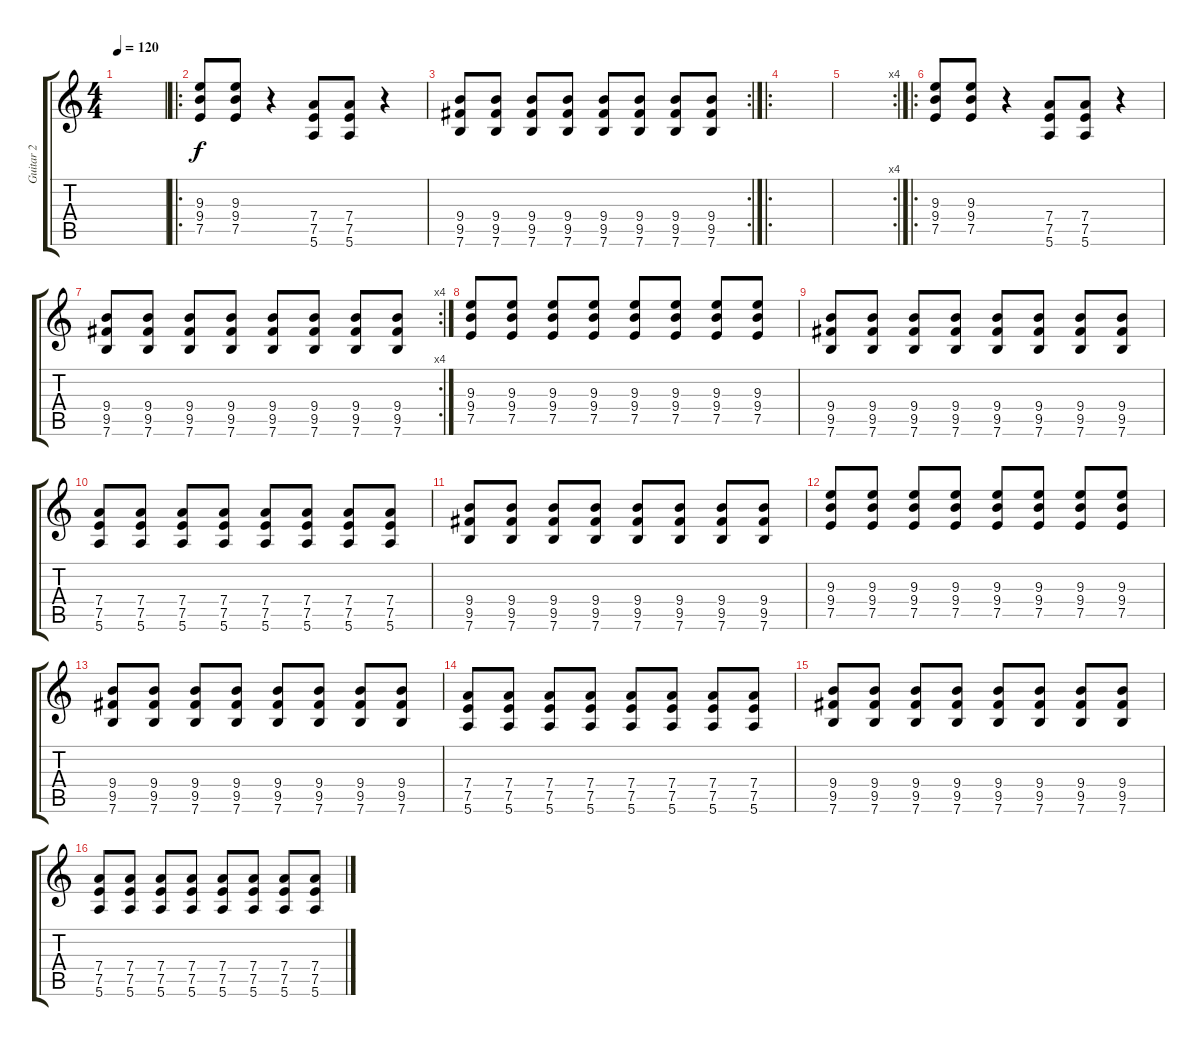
\track ("Guitar 2" "Guitar 2") {instrument overdrivenguitar}
\staff {score tabs}
\tuning (E4 B3 G3 D3 A2 E2) {hide}
\ts (4 4)
\tempo 120
\clef g2
\ks c
|
\ro
(9.3 9.4 7.5).8 (9.3 9.4 7.5).8 r.4 (7.4 7.5 5.6).8 (7.4 7.5 5.6).8 r.4 |
\rc 2
(9.4 9.5 7.6).8 (9.4 9.5 7.6).8 (9.4 9.5 7.6).8 (9.4 9.5 7.6).8 (9.4 9.5 7.6).8 (9.4 9.5 7.6).8 (9.4 9.5 7.6).8 (9.4 9.5 7.6).8 |
\ro
|
\rc 4
|
\ro
(9.3 9.4 7.5).8 (9.3 9.4 7.5).8 r.4 (7.4 7.5 5.6).8 (7.4 7.5 5.6).8 r.4 |
\rc 4
(9.4 9.5 7.6).8 (9.4 9.5 7.6).8 (9.4 9.5 7.6).8 (9.4 9.5 7.6).8 (9.4 9.5 7.6).8 (9.4 9.5 7.6).8 (9.4 9.5 7.6).8 (9.4 9.5 7.6).8 |
(9.3 9.4 7.5).8 (9.3 9.4 7.5).8 (9.3 9.4 7.5).8 (9.3 9.4 7.5).8 (9.3 9.4 7.5).8 (9.3 9.4 7.5).8 (9.3 9.4 7.5).8 (9.3 9.4 7.5).8 |
(9.4 9.5 7.6).8 (9.4 9.5 7.6).8 (9.4 9.5 7.6).8 (9.4 9.5 7.6).8 (9.4 9.5 7.6).8 (9.4 9.5 7.6).8 (9.4 9.5 7.6).8 (9.4 9.5 7.6).8 |
(7.4 7.5 5.6).8 (7.4 7.5 5.6).8 (7.4 7.5 5.6).8 (7.4 7.5 5.6).8 (7.4 7.5 5.6).8 (7.4 7.5 5.6).8 (7.4 7.5 5.6).8 (7.4 7.5 5.6).8 |
(9.4 9.5 7.6).8 (9.4 9.5 7.6).8 (9.4 9.5 7.6).8 (9.4 9.5 7.6).8 (9.4 9.5 7.6).8 (9.4 9.5 7.6).8 (9.4 9.5 7.6).8 (9.4 9.5 7.6).8 |
(9.3 9.4 7.5).8 (9.3 9.4 7.5).8 (9.3 9.4 7.5).8 (9.3 9.4 7.5).8 (9.3 9.4 7.5).8 (9.3 9.4 7.5).8 (9.3 9.4 7.5).8 (9.3 9.4 7.5).8 |
(9.4 9.5 7.6).8 (9.4 9.5 7.6).8 (9.4 9.5 7.6).8 (9.4 9.5 7.6).8 (9.4 9.5 7.6).8 (9.4 9.5 7.6).8 (9.4 9.5 7.6).8 (9.4 9.5 7.6).8 |
(7.4 7.5 5.6).8 (7.4 7.5 5.6).8 (7.4 7.5 5.6).8 (7.4 7.5 5.6).8 (7.4 7.5 5.6).8 (7.4 7.5 5.6).8 (7.4 7.5 5.6).8 (7.4 7.5 5.6).8 |
(9.4 9.5 7.6).8 (9.4 9.5 7.6).8 (9.4 9.5 7.6).8 (9.4 9.5 7.6).8 (9.4 9.5 7.6).8 (9.4 9.5 7.6).8 (9.4 9.5 7.6).8 (9.4 9.5 7.6).8 |
(7.4 7.5 5.6).8 (7.4 7.5 5.6).8 (7.4 7.5 5.6).8 (7.4 7.5 5.6).8 (7.4 7.5 5.6).8 (7.4 7.5 5.6).8 (7.4 7.5 5.6).8 (7.4 7.5 5.6).8
